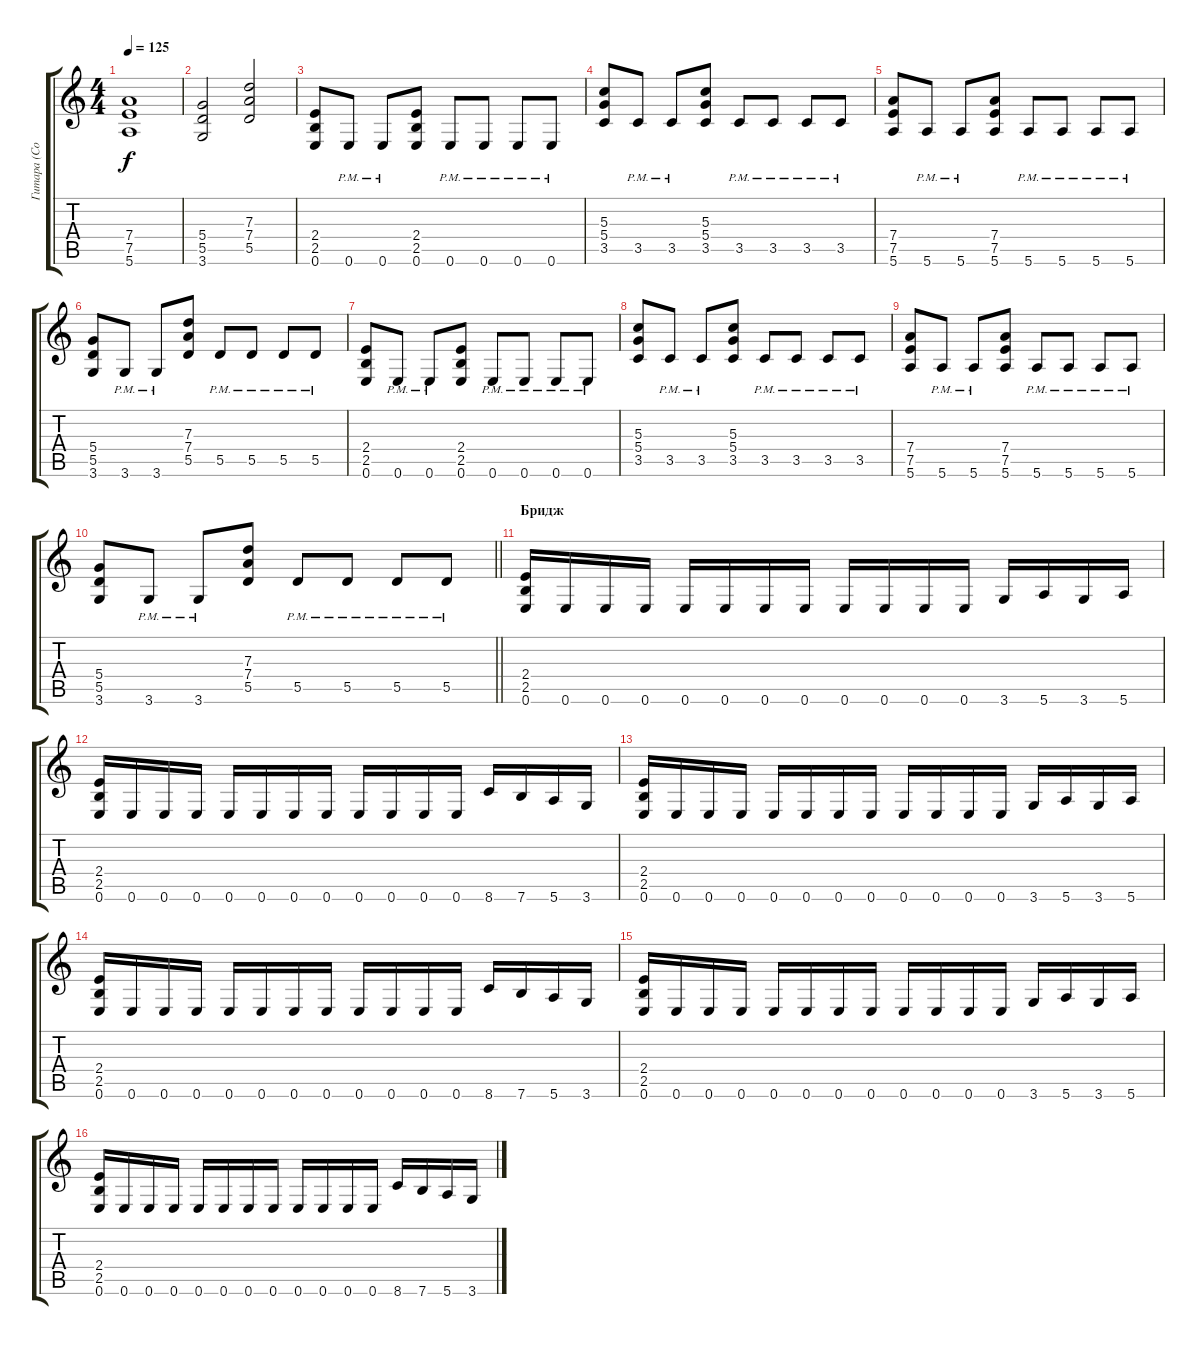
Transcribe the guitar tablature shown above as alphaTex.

\track ("Гитара (Соло-ритм)" "Гитара (Со") {instrument overdrivenguitar}
\staff {score tabs}
\tuning (E4 B3 G3 D3 A2 E2) {hide}
\ts (4 4)
\tempo 125
\clef g2
\ks c
(7.4 7.5 5.6).1{dy f} |
(5.4 5.5 3.6).2 (7.3 7.4 5.5).2 |
(2.4 2.5 0.6).8 0.6{pm}.8 0.6{pm}.8 (2.4 2.5 0.6).8 0.6{pm}.8 0.6{pm}.8 0.6{pm}.8 0.6{pm}.8 |
(5.3 5.4 3.5).8 3.5{pm}.8 3.5{pm}.8 (5.3 5.4 3.5).8 3.5{pm}.8 3.5{pm}.8 3.5{pm}.8 3.5{pm}.8 |
(7.4 7.5 5.6).8 5.6{pm}.8 5.6{pm}.8 (7.4 7.5 5.6).8 5.6{pm}.8 5.6{pm}.8 5.6{pm}.8 5.6{pm}.8 |
(5.4 5.5 3.6).8 3.6{pm}.8 3.6{pm}.8 (7.3 7.4 5.5).8 5.5{pm}.8 5.5{pm}.8 5.5{pm}.8 5.5{pm}.8 |
(2.4 2.5 0.6).8 0.6{pm}.8 0.6{pm}.8 (2.4 2.5 0.6).8 0.6{pm}.8 0.6{pm}.8 0.6{pm}.8 0.6{pm}.8 |
(5.3 5.4 3.5).8 3.5{pm}.8 3.5{pm}.8 (5.3 5.4 3.5).8 3.5{pm}.8 3.5{pm}.8 3.5{pm}.8 3.5{pm}.8 |
(7.4 7.5 5.6).8 5.6{pm}.8 5.6{pm}.8 (7.4 7.5 5.6).8 5.6{pm}.8 5.6{pm}.8 5.6{pm}.8 5.6{pm}.8 |
\barLineRight lightlight
(5.4 5.5 3.6).8 3.6{pm}.8 3.6{pm}.8 (7.3 7.4 5.5).8 5.5{pm}.8 5.5{pm}.8 5.5{pm}.8 5.5{pm}.8 |
\section ("" "Бридж")
(2.4 2.5 0.6).16 0.6.16 0.6.16 0.6.16 0.6.16 0.6.16 0.6.16 0.6.16 0.6.16 0.6.16 0.6.16 0.6.16 3.6.16 5.6.16 3.6.16 5.6.16 |
(2.4 2.5 0.6).16 0.6.16 0.6.16 0.6.16 0.6.16 0.6.16 0.6.16 0.6.16 0.6.16 0.6.16 0.6.16 0.6.16 8.6.16 7.6.16 5.6.16 3.6.16 |
(2.4 2.5 0.6).16 0.6.16 0.6.16 0.6.16 0.6.16 0.6.16 0.6.16 0.6.16 0.6.16 0.6.16 0.6.16 0.6.16 3.6.16 5.6.16 3.6.16 5.6.16 |
(2.4 2.5 0.6).16 0.6.16 0.6.16 0.6.16 0.6.16 0.6.16 0.6.16 0.6.16 0.6.16 0.6.16 0.6.16 0.6.16 8.6.16 7.6.16 5.6.16 3.6.16 |
(2.4 2.5 0.6).16 0.6.16 0.6.16 0.6.16 0.6.16 0.6.16 0.6.16 0.6.16 0.6.16 0.6.16 0.6.16 0.6.16 3.6.16 5.6.16 3.6.16 5.6.16 |
(2.4 2.5 0.6).16 0.6.16 0.6.16 0.6.16 0.6.16 0.6.16 0.6.16 0.6.16 0.6.16 0.6.16 0.6.16 0.6.16 8.6.16 7.6.16 5.6.16 3.6.16
